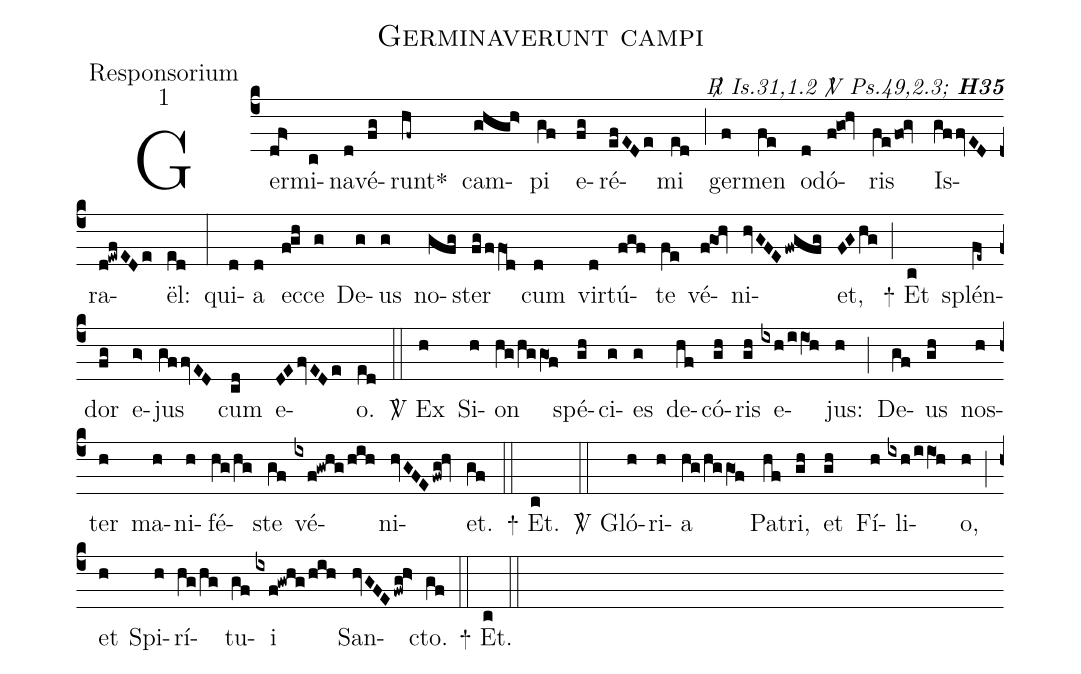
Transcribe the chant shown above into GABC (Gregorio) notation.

name:Germinaverunt campi;
office-part:Responsorium;
mode:1;
commentary:{\itshape\mdseries \Rbar\  Is.31,1.2 \Vbar\  Ps.49,2.3;\/} {\bfseries H35};
%%
(c4) Ger(df>)mi(c)na(d)vé(fg)runt<sp>*</sp>(hf~) cam(ghgh>)pi(gf) e(fg)ré(efEDe)mi(ed) (;)
ger(f)men(fe) o(d)dó(f!go0!hv)ris(fe/fo0!gv) Is(gffvED)ra(d!ewfEDe)ël:(ed) (:)
qui(d)a(d) ec(fgh)ce(g) De(g)us(g) no(gfg)ster(fg/ffO1d) cum(d) vir(d)tú(fgf)te(fe) vé(f!go1!hv)ni(hvGFEfwgfg)et,(FGhg) (;)
<sp>+</sp> Et(c) splén(fe~)dor(fg) e(g>)jus(gffvED) cum(cd) e(DEfvEDe)o.(ed) (::)
<sp>V/</sp> Ex(h) Si(h)on(hg/hggO1f) spé(gh)ci(g)es(g) de(hf)có(gh)ris(gh) e(ixh/iiO1h)jus:(h) (;)
De(gf)us(gh) nos(h)ter(h) ma(h)ni(h)fé(hg/hg)ste(gf) vé(ixf!gwhg/hih)ni(hvGFEfwg!hv)et.(gf) (::)
<sp>+</sp> Et.(c) (::)
 <sp>V/</sp> Gló(h)ri(h)a(hg/hggO1f) Pa(hf)tri,(gh) et(gh) Fí(h)li(ixh/iiO1!h)o,(h) (;)
et(h) Spi(h)rí(hg/hg)tu(gf)i(ixf!gwhg/hih) San(hvGFEfwg!h>)cto.(gf) (::)
<sp>+</sp> Et.(c) (::)
